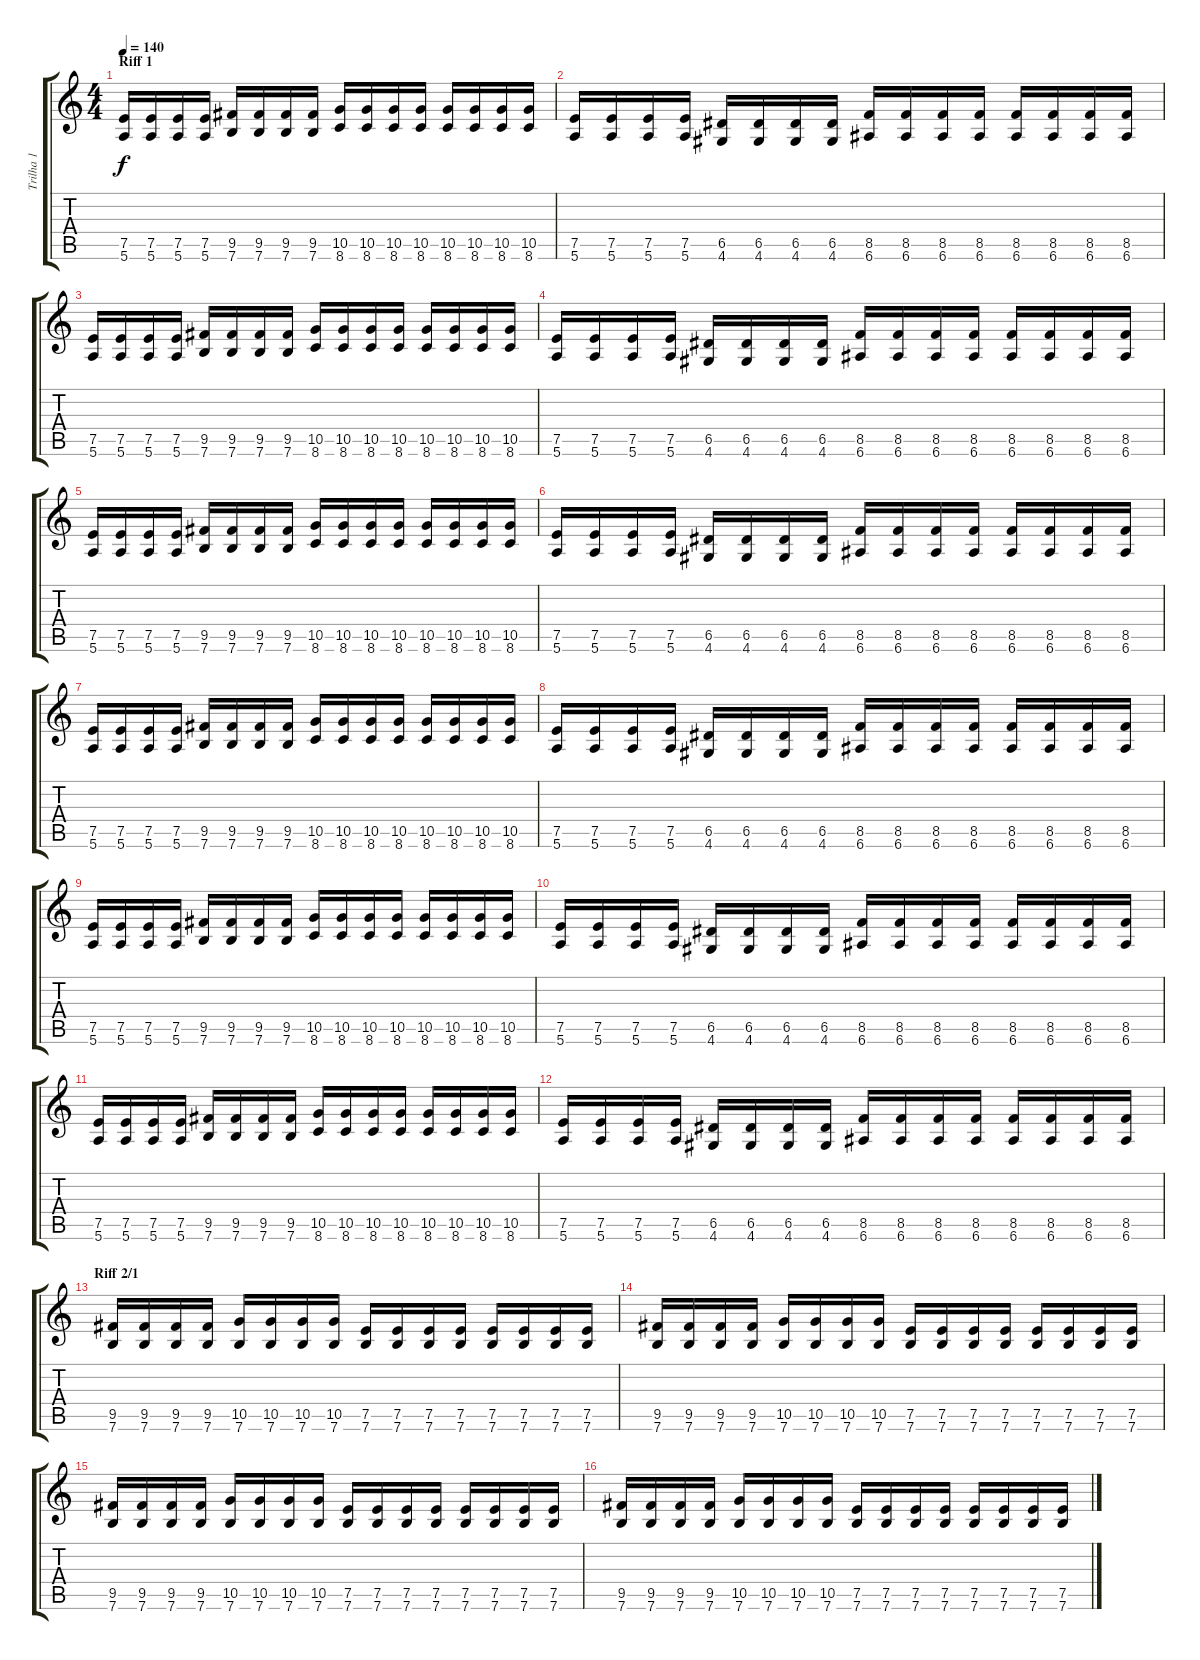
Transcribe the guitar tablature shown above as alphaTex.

\track ("Trilha 1" "Trilha 1") {instrument distortionguitar}
\staff {score tabs}
\tuning (E4 B3 G3 D3 A2 E2) {hide}
\ts (4 4)
\section ("" "Riff 1")
\tempo 140
\clef g2
\ks c
(7.5 5.6).16{dy f instrument distortionguitar} (7.5 5.6).16 (7.5 5.6).16 (7.5 5.6).16 (9.5 7.6).16 (9.5 7.6).16 (9.5 7.6).16 (9.5 7.6).16 (10.5 8.6).16 (10.5 8.6).16 (10.5 8.6).16 (10.5 8.6).16 (10.5 8.6).16 (10.5 8.6).16 (10.5 8.6).16 (10.5 8.6).16 |
(7.5 5.6).16 (7.5 5.6).16 (7.5 5.6).16 (7.5 5.6).16 (6.5 4.6).16 (6.5 4.6).16 (6.5 4.6).16 (6.5 4.6).16 (8.5 6.6).16 (8.5 6.6).16 (8.5 6.6).16 (8.5 6.6).16 (8.5 6.6).16 (8.5 6.6).16 (8.5 6.6).16 (8.5 6.6).16 |
(7.5 5.6).16 (7.5 5.6).16 (7.5 5.6).16 (7.5 5.6).16 (9.5 7.6).16 (9.5 7.6).16 (9.5 7.6).16 (9.5 7.6).16 (10.5 8.6).16 (10.5 8.6).16 (10.5 8.6).16 (10.5 8.6).16 (10.5 8.6).16 (10.5 8.6).16 (10.5 8.6).16 (10.5 8.6).16 |
(7.5 5.6).16 (7.5 5.6).16 (7.5 5.6).16 (7.5 5.6).16 (6.5 4.6).16 (6.5 4.6).16 (6.5 4.6).16 (6.5 4.6).16 (8.5 6.6).16 (8.5 6.6).16 (8.5 6.6).16 (8.5 6.6).16 (8.5 6.6).16 (8.5 6.6).16 (8.5 6.6).16 (8.5 6.6).16 |
(7.5 5.6).16 (7.5 5.6).16 (7.5 5.6).16 (7.5 5.6).16 (9.5 7.6).16 (9.5 7.6).16 (9.5 7.6).16 (9.5 7.6).16 (10.5 8.6).16 (10.5 8.6).16 (10.5 8.6).16 (10.5 8.6).16 (10.5 8.6).16 (10.5 8.6).16 (10.5 8.6).16 (10.5 8.6).16 |
(7.5 5.6).16 (7.5 5.6).16 (7.5 5.6).16 (7.5 5.6).16 (6.5 4.6).16 (6.5 4.6).16 (6.5 4.6).16 (6.5 4.6).16 (8.5 6.6).16 (8.5 6.6).16 (8.5 6.6).16 (8.5 6.6).16 (8.5 6.6).16 (8.5 6.6).16 (8.5 6.6).16 (8.5 6.6).16 |
(7.5 5.6).16 (7.5 5.6).16 (7.5 5.6).16 (7.5 5.6).16 (9.5 7.6).16 (9.5 7.6).16 (9.5 7.6).16 (9.5 7.6).16 (10.5 8.6).16 (10.5 8.6).16 (10.5 8.6).16 (10.5 8.6).16 (10.5 8.6).16 (10.5 8.6).16 (10.5 8.6).16 (10.5 8.6).16 |
(7.5 5.6).16 (7.5 5.6).16 (7.5 5.6).16 (7.5 5.6).16 (6.5 4.6).16 (6.5 4.6).16 (6.5 4.6).16 (6.5 4.6).16 (8.5 6.6).16 (8.5 6.6).16 (8.5 6.6).16 (8.5 6.6).16 (8.5 6.6).16 (8.5 6.6).16 (8.5 6.6).16 (8.5 6.6).16 |
(7.5 5.6).16 (7.5 5.6).16 (7.5 5.6).16 (7.5 5.6).16 (9.5 7.6).16 (9.5 7.6).16 (9.5 7.6).16 (9.5 7.6).16 (10.5 8.6).16 (10.5 8.6).16 (10.5 8.6).16 (10.5 8.6).16 (10.5 8.6).16 (10.5 8.6).16 (10.5 8.6).16 (10.5 8.6).16 |
(7.5 5.6).16 (7.5 5.6).16 (7.5 5.6).16 (7.5 5.6).16 (6.5 4.6).16 (6.5 4.6).16 (6.5 4.6).16 (6.5 4.6).16 (8.5 6.6).16 (8.5 6.6).16 (8.5 6.6).16 (8.5 6.6).16 (8.5 6.6).16 (8.5 6.6).16 (8.5 6.6).16 (8.5 6.6).16 |
(7.5 5.6).16 (7.5 5.6).16 (7.5 5.6).16 (7.5 5.6).16 (9.5 7.6).16 (9.5 7.6).16 (9.5 7.6).16 (9.5 7.6).16 (10.5 8.6).16 (10.5 8.6).16 (10.5 8.6).16 (10.5 8.6).16 (10.5 8.6).16 (10.5 8.6).16 (10.5 8.6).16 (10.5 8.6).16 |
(7.5 5.6).16 (7.5 5.6).16 (7.5 5.6).16 (7.5 5.6).16 (6.5 4.6).16 (6.5 4.6).16 (6.5 4.6).16 (6.5 4.6).16 (8.5 6.6).16 (8.5 6.6).16 (8.5 6.6).16 (8.5 6.6).16 (8.5 6.6).16 (8.5 6.6).16 (8.5 6.6).16 (8.5 6.6).16 |
\section ("" "Riff 2/1")
(9.5 7.6).16 (9.5 7.6).16 (9.5 7.6).16 (9.5 7.6).16 (10.5 7.6).16 (10.5 7.6).16 (10.5 7.6).16 (10.5 7.6).16 (7.5 7.6).16 (7.5 7.6).16 (7.5 7.6).16 (7.5 7.6).16 (7.5 7.6).16 (7.5 7.6).16 (7.5 7.6).16 (7.5 7.6).16 |
(9.5 7.6).16 (9.5 7.6).16 (9.5 7.6).16 (9.5 7.6).16 (10.5 7.6).16 (10.5 7.6).16 (10.5 7.6).16 (10.5 7.6).16 (7.5 7.6).16 (7.5 7.6).16 (7.5 7.6).16 (7.5 7.6).16 (7.5 7.6).16 (7.5 7.6).16 (7.5 7.6).16 (7.5 7.6).16 |
(9.5 7.6).16 (9.5 7.6).16 (9.5 7.6).16 (9.5 7.6).16 (10.5 7.6).16 (10.5 7.6).16 (10.5 7.6).16 (10.5 7.6).16 (7.5 7.6).16 (7.5 7.6).16 (7.5 7.6).16 (7.5 7.6).16 (7.5 7.6).16 (7.5 7.6).16 (7.5 7.6).16 (7.5 7.6).16 |
(9.5 7.6).16 (9.5 7.6).16 (9.5 7.6).16 (9.5 7.6).16 (10.5 7.6).16 (10.5 7.6).16 (10.5 7.6).16 (10.5 7.6).16 (7.5 7.6).16 (7.5 7.6).16 (7.5 7.6).16 (7.5 7.6).16 (7.5 7.6).16 (7.5 7.6).16 (7.5 7.6).16 (7.5 7.6).16
